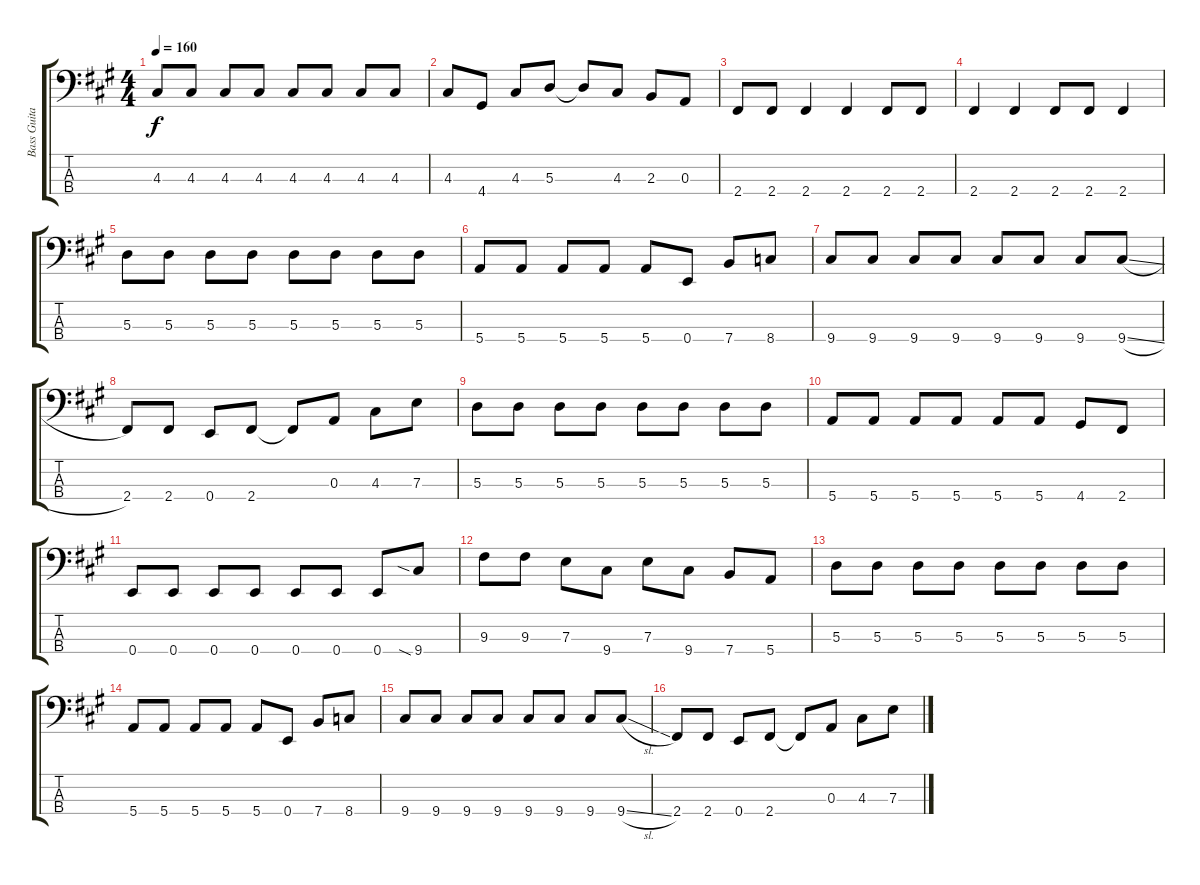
\track ("Bass Guitar" "Bass Guita") {instrument electricbasspick}
\staff {score tabs}
\tuning (G2 D2 A1 E1) {hide}
\ts (4 4)
\tempo 160
\clef f4
\ks a
4.3.8{dy f} 4.3.8 4.3.8 4.3.8 4.3.8 4.3.8 4.3.8 4.3.8 |
4.3.8 4.4.8 4.3.8 5.3.8 5.3{t}.8 4.3.8 2.3.8 0.3.8 |
2.4.8 2.4.8 2.4.4 2.4.4 2.4.8 2.4.8 |
2.4.4 2.4.4 2.4.8 2.4.8 2.4.4 |
5.3.8 5.3.8 5.3.8 5.3.8 5.3.8 5.3.8 5.3.8 5.3.8 |
5.4.8 5.4.8 5.4.8 5.4.8 5.4.8 0.4.8 7.4.8 8.4.8 |
9.4.8 9.4.8 9.4.8 9.4.8 9.4.8 9.4.8 9.4.8 9.4{sl}.8 |
2.4.8 2.4.8 0.4.8 2.4.8 2.4{t}.8 0.3.8 4.3.8 7.3.8 |
5.3.8 5.3.8 5.3.8 5.3.8 5.3.8 5.3.8 5.3.8 5.3.8 |
5.4.8 5.4.8 5.4.8 5.4.8 5.4.8 5.4.8 4.4.8 2.4.8 |
0.4.8 0.4.8 0.4.8 0.4.8 0.4.8 0.4.8 0.4.8 9.4{sia}.8 |
9.3.8 9.3.8 7.3.8 9.4.8 7.3.8 9.4.8 7.4.8 5.4.8 |
5.3.8 5.3.8 5.3.8 5.3.8 5.3.8 5.3.8 5.3.8 5.3.8 |
5.4.8 5.4.8 5.4.8 5.4.8 5.4.8 0.4.8 7.4.8 8.4.8 |
9.4.8 9.4.8 9.4.8 9.4.8 9.4.8 9.4.8 9.4.8 9.4{sl}.8 |
2.4.8 2.4.8 0.4.8 2.4.8 2.4{t}.8 0.3.8 4.3.8 7.3.8
